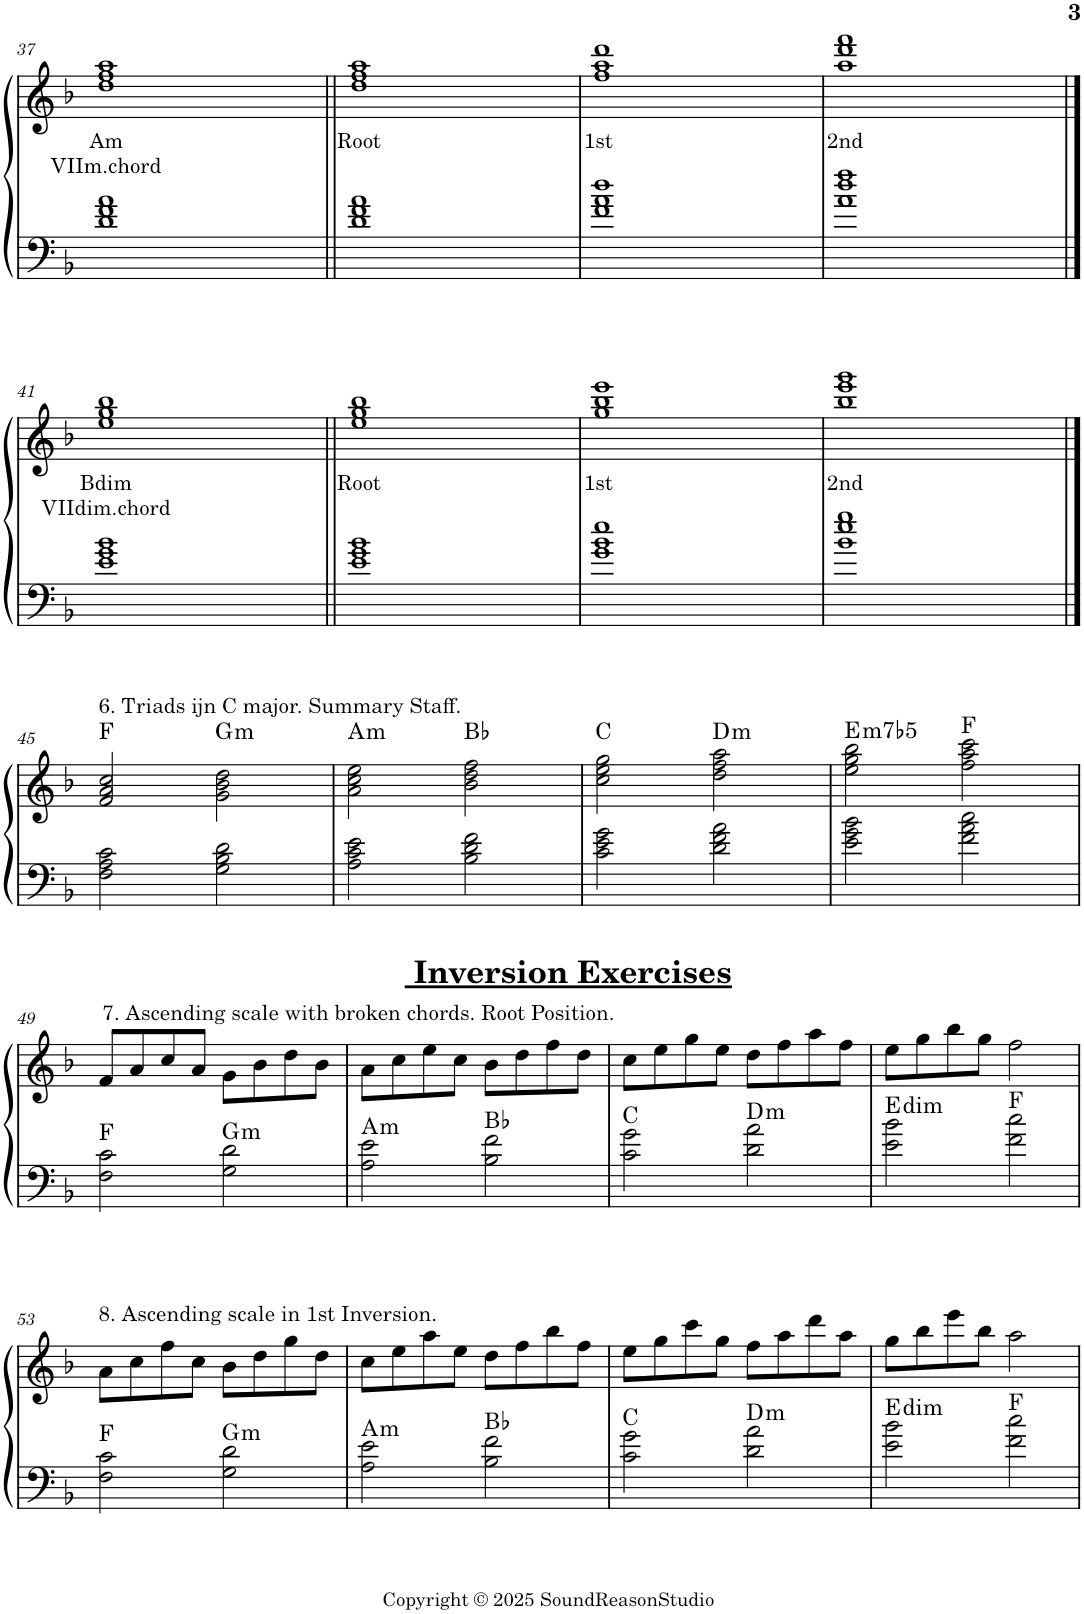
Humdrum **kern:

**kern	**kern	**text	**text	**harte
*part1	*part1	*part1	*part1	*part1
*staff2	*staff1	*staff1	*staff1	*
*I"Piano	*	*	*	*
*I'Pno.	*	*	*	*
!!LO:PB:g=z
*clefF4	*clefG2	*	*	*
*k[b-]	*k[b-]	*	*	*
*M4/4	*M4/4	*	*	*
=37	=37	=37	=37	=37
!	!	!LO:LY:b	!LO:LY:b	!
1d 1f 1a	1dd 1ff 1aa	Am	VIIm.chord	.
=38||	=38||	=38||	=38||	=38||
!	!	!LO:LY:b	!	!
1d 1f 1a	1dd 1ff 1aa	Root	.	.
=39	=39	=39	=39	=39
!	!	!LO:LY:b	!	!
1f 1a 1dd	1ff 1aa 1ddd	1st	.	.
=40	=40	=40	=40	=40
!	!	!LO:LY:b	!	!
1a 1dd 1ff	1aa 1ddd 1fff	2nd	.	.
!!LO:LB:g=z
==41	==41	==41	==41	==41
!	!	!LO:LY:b	!LO:LY:b	!
1e 1g 1b-	1ee 1gg 1bb-	Bdim	VIIdim.chord	.
=42||	=42||	=42||	=42||	=42||
!	!	!LO:LY:b	!	!
1e 1g 1b-	1ee 1gg 1bb-	Root	.	.
=43	=43	=43	=43	=43
!	!	!LO:LY:b	!	!
1g 1b- 1ee	1gg 1bb- 1eee	1st	.	.
=44	=44	=44	=44	=44
!	!	!LO:LY:b	!	!
1b- 1ee 1gg	1bb- 1eee 1ggg	2nd	.	.
!!LO:LB:g=z
==45	==45	==45	==45	==45
!	!LO:TX:a:t=6. Triads ijn C major. Summary Staff.	!	!	!
2F\ 2A\ 2c\	2f/ 2a/ 2cc/	.	.	F:maj
!	!	!	!	!LO:H:kt=m
2G\ 2B-\ 2d\	2g\ 2b-\ 2dd\	.	.	G:min
=46	=46	=46	=46	=46
!	!	!	!	!LO:H:kt=m
2A\ 2c\ 2e\	2a\ 2cc\ 2ee\	.	.	A:min
2B-\ 2d\ 2f\	2b-\ 2dd\ 2ff\	.	.	Bb:maj
=47	=47	=47	=47	=47
2c\ 2e\ 2g\	2cc\ 2ee\ 2gg\	.	.	C:maj
!	!	!	!	!LO:H:kt=m
2d\ 2f\ 2a\	2dd\ 2ff\ 2aa\	.	.	D:min
=48	=48	=48	=48	=48
!	!	!	!	!LO:H:kt=m7b5
2e\ 2g\ 2b-\	2ee\ 2gg\ 2bb-\	.	.	E:hdim7
2f\ 2a\ 2cc\	2ff\ 2aa\ 2ccc\	.	.	F:maj
!!LO:LB:g=z
=49	=49	=49	=49	=49
!	!LO:TX:a:t=7. Ascending scale with broken chords. Root Position.	!	!	!
2F\ 2c\	8f/L	.	.	F:maj
.	8a/	.	.	.
.	8cc/	.	.	.
.	8a/J	.	.	.
!	!	!	!	!LO:H:kt=m
2G\ 2d\	8g\L	.	.	G:min
.	8b-\	.	.	.
.	8dd\	.	.	.
.	8b-\J	.	.	.
=50	=50	=50	=50	=50
!	!	!	!	!LO:H:kt=m
2A\ 2e\	8a\L	.	.	A:min
.	8cc\	.	.	.
.	8ee\	.	.	.
.	8cc\J	.	.	.
2B-\ 2f\	8b-\L	.	.	Bb:maj
.	8dd\	.	.	.
.	8ff\	.	.	.
.	8dd\J	.	.	.
=51	=51	=51	=51	=51
!	!LO:TX:a:B:t=Inversion Exercises	!	!	!
2c\ 2g\	8cc\L	.	.	C:maj
.	8ee\	.	.	.
.	8gg\	.	.	.
.	8ee\J	.	.	.
!	!	!	!	!LO:H:kt=m
2d\ 2a\	8dd\L	.	.	D:min
.	8ff\	.	.	.
.	8aa\	.	.	.
.	8ff\J	.	.	.
=52	=52	=52	=52	=52
!	!	!	!	!LO:H:kt=dim
2e\ 2b-\	8ee\L	.	.	E:dim
.	8gg\	.	.	.
.	8bb-\	.	.	.
.	8gg\J	.	.	.
2f\ 2cc\	2ff\	.	.	F:maj
!!LO:LB:g=z
=53	=53	=53	=53	=53
!	!LO:TX:a:t=8. Ascending scale in 1st Inversion.	!	!	!
2F\ 2c\	8a\L	.	.	F:maj
.	8cc\	.	.	.
.	8ff\	.	.	.
.	8cc\J	.	.	.
!	!	!	!	!LO:H:kt=m
2G\ 2d\	8b-\L	.	.	G:min
.	8dd\	.	.	.
.	8gg\	.	.	.
.	8dd\J	.	.	.
=54	=54	=54	=54	=54
!	!	!	!	!LO:H:kt=m
2A\ 2e\	8cc\L	.	.	A:min
.	8ee\	.	.	.
.	8aa\	.	.	.
.	8ee\J	.	.	.
2B-\ 2f\	8dd\L	.	.	Bb:maj
.	8ff\	.	.	.
.	8bb-\	.	.	.
.	8ff\J	.	.	.
=55	=55	=55	=55	=55
2c\ 2g\	8ee\L	.	.	C:maj
.	8gg\	.	.	.
.	8ccc\	.	.	.
.	8gg\J	.	.	.
!	!	!	!	!LO:H:kt=m
2d\ 2a\	8ff\L	.	.	D:min
.	8aa\	.	.	.
.	8ddd\	.	.	.
.	8aa\J	.	.	.
=56	=56	=56	=56	=56
!	!	!	!	!LO:H:kt=dim
2e\ 2b-\	8gg\L	.	.	E:dim
.	8bb-\	.	.	.
.	8eee\	.	.	.
.	8bb-\J	.	.	.
2f\ 2cc\	2aa\	.	.	F:maj
=	=	=	=	=
*-	*-	*-	*-	*-
